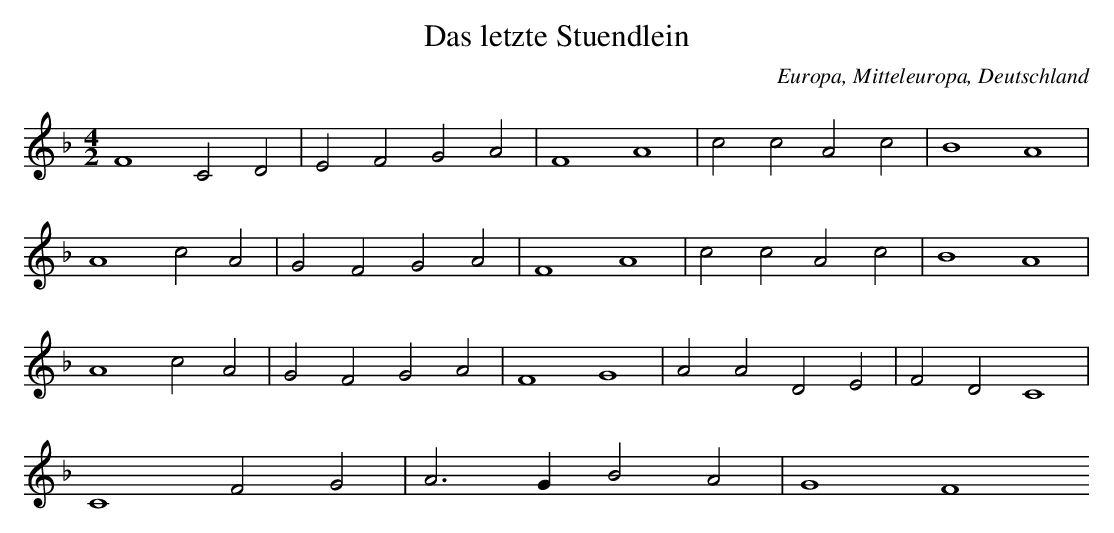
X:1
T: Das letzte Stuendlein
O: Europa, Mitteleuropa, Deutschland
M: 4/2
L: 1/4
K: F
F4C2D2 | E2F2G2A2 | F4A4 | c2c2A2c2 | B4A4 |
A4c2A2 | G2F2G2A2 | F4A4 | c2c2A2c2 | B4A4 |
A4c2A2 | G2F2G2A2 | F4G4 | A2A2D2E2 | F2D2C4 |
C4F2G2 | A3GB2A2 | G4F4
